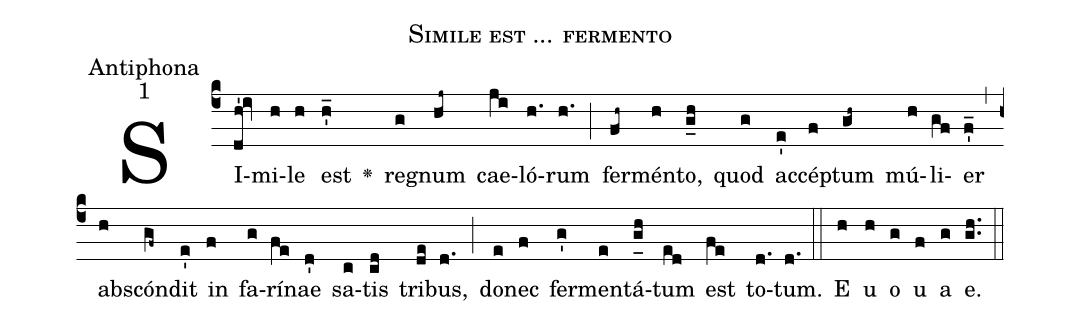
name:Simile est ... fermento;
office-part:Antiphona;
mode:1;
%%
(c4) SI(dh'!iv)mi(h)le(h) est(h_') <v>\greheightstar</v>() re(g)gnum(hj~) cae(ji)ló(h.)rum(h.) (;) fer(fh~)mén(h)to,(g_h) quod(g) ac(e')cé(f)ptum(gh~) mú(h)li(gf)er(f'_) (,) ab(h)scón(gf~)dit(e') in(f) fa(g)rí(fe)nae(d') sa(c)tis(cd) tri(de)bus,(d.) (;) do(e)nec(f) fer(g')men(e)tá(g_[uh:l]h)tum(ed) est(fe) to(d.)tum.(d.) (::)
<eu>E(h) u(h) o(g) u(f) a(g) e.</eu>(gh..) (::)
